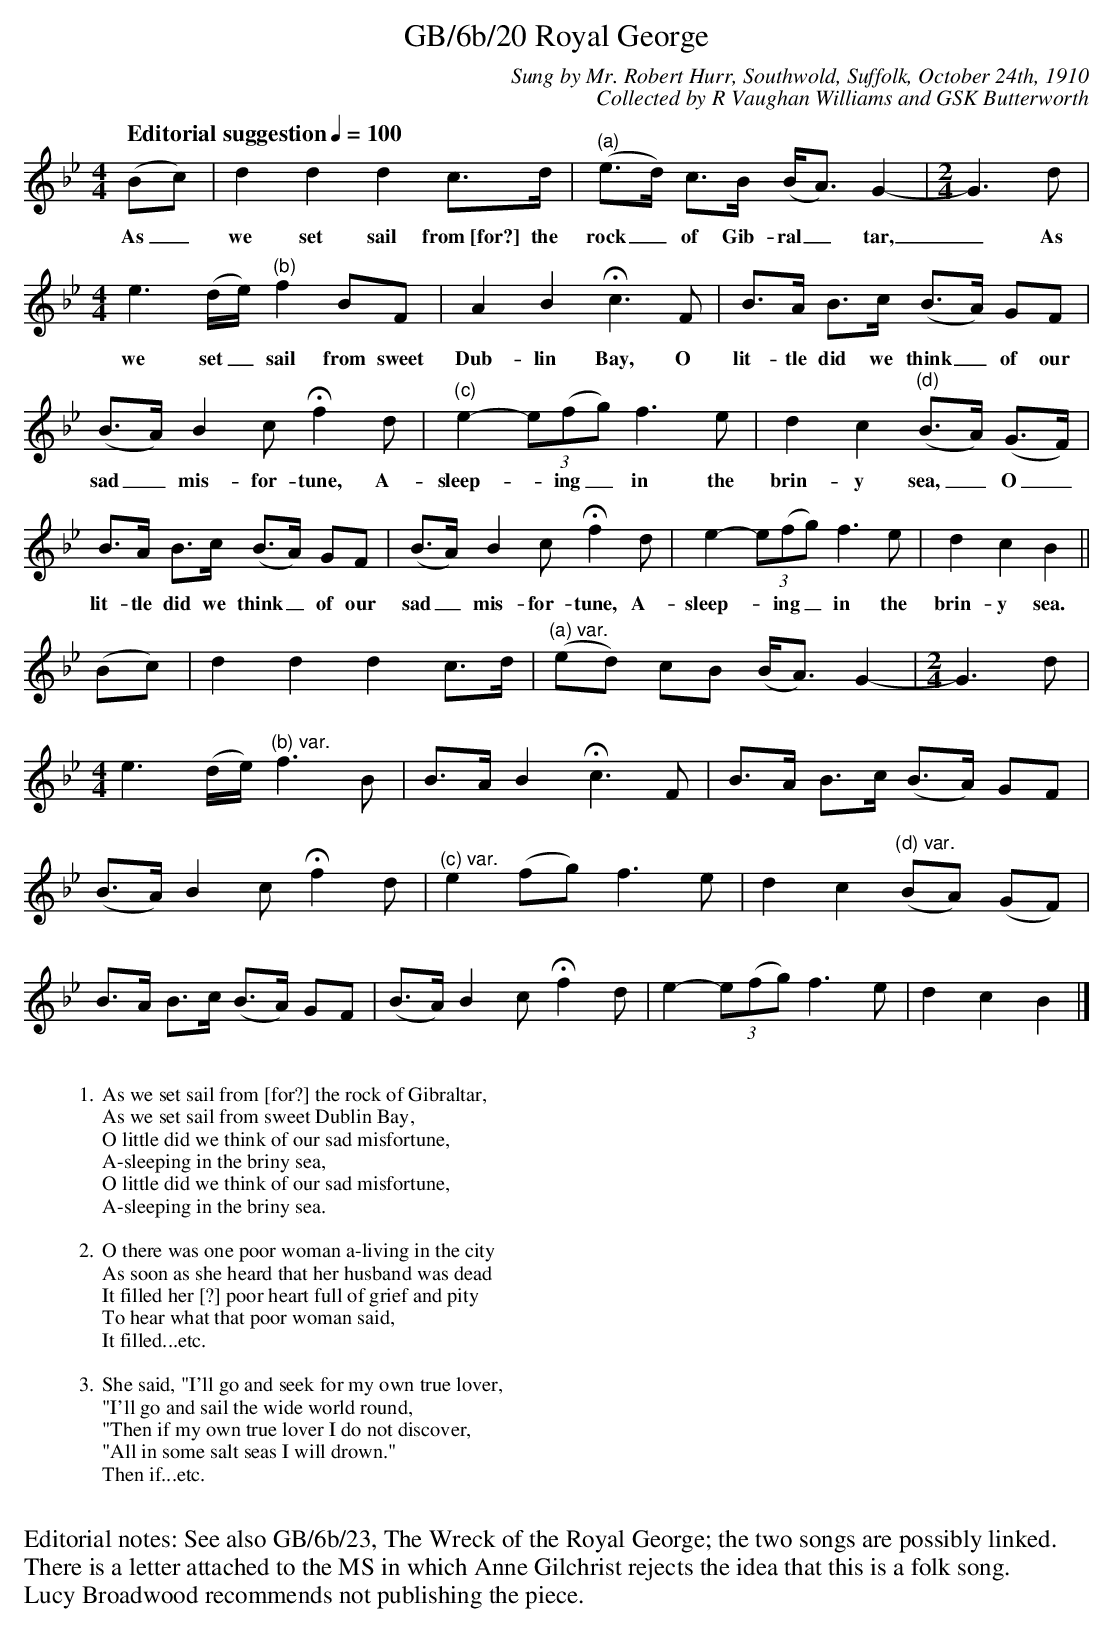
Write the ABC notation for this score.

X:1
T:GB/6b/20 Royal George
C:Sung by Mr. Robert Hurr, Southwold, Suffolk, October 24th, 1910
C:Collected by R Vaughan Williams and GSK Butterworth
L:1/8
M:4/4
Q:"Editorial suggestion" 1/4=100
K:Bb
(Bc) | d2 d2 d2 c3/2d/ |"^(a)" (e>d) c3/2B/ (B<A) G2- |[M:2/4] G3 d |
w: As_ we set sail from~[for?] the rock_ of Gib-ral_tar,_ As
[M:4/4] e3 (d/e/)"^(b)" f2 BF |$ A2 B2 Hc3 F | B3/2A/ B3/2c/ (B>A) GF |
w: we set_ sail from sweet Dub-lin Bay, O lit-tle did we think_ of our
(B>A) B2 c Hf2 d |"^(c)" e2- (3e(fg) f3 e |$ d2 c2"^(d)" (B>A) (G>F) |
w: sad_ mis- for- tune, A-sleep-*ing_ in the brin-y sea,_ O_
B3/2A/ B3/2c/ (B>A) GF | (B>A) B2 c Hf2 d | e2- (3e(fg) f3 e | d2 c2 B2 ||
w: lit-tle did we think_ of our sad_ mis-for-tune, A-sleep-*ing_ in the brin-y sea.
(Bc) | d2 d2 d2 c3/2d/ |"^(a) var." (ed) cB (B<A) G2- |[M:2/4] G3 d |
[M:4/4] e3 (d/e/)"^(b) var." f3 B |$ B3/2A/ B2 Hc3 F | B3/2A/ B3/2c/ (B>A) GF |
(B>A) B2 c Hf2 d |"^(c) var." e2 (fg) f3 e |$ d2 c2"^(d) var." (BA) (GF) |
B3/2A/ B3/2c/ (B>A) GF | (B>A) B2 c Hf2 d | e2- (3e(fg) f3 e | d2 c2 B2 |]
W:
W:1. As we set sail from [for?] the rock of Gibraltar,
W: As we set sail from sweet Dublin Bay,
W: O little did we think of our sad misfortune,
W: A-sleeping in the briny sea,
W: O little did we think of our sad misfortune,
W: A-sleeping in the briny sea.
W:
W: 2. O there was one poor woman a-living in the city
W: As soon as she heard that her husband was dead
W: It filled her [?] poor heart full of grief and pity
W: To hear what that poor woman said,
W: It filled...etc.
W:
W: 3. She said, "I'll go and seek for my own true lover,
W: "I'll go and sail the wide world round,
W: "Then if my own true lover I do not discover,
W: "All in some salt seas I will drown."
W: Then if...etc.
W:
